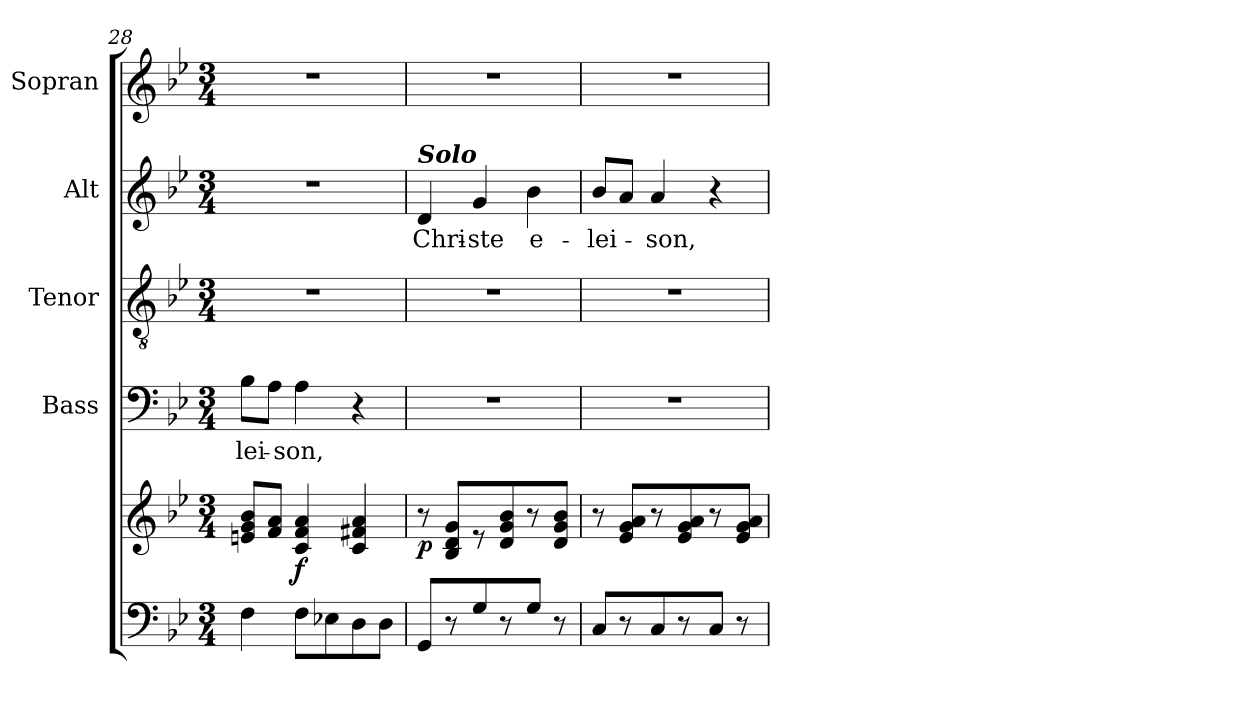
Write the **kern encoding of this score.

**kern	**kern	**dynam	**kern	**text	**kern	**kern	**text	**kern
*part5	*part5	*part5	*part4	*part4	*part3	*part2	*part2	*part1
*staff6	*staff5	*staff5/6	*staff4	*staff4	*staff3	*staff2	*staff2	*staff1
*	*	*	*I"Bass	*	*I"Tenor	*I"Alt	*	*I"Sopran
*	*	*	*I'B.	*	*I'T.	*I'A.	*	*I'S.
!!LO:LB:g=z
*clefF4	*clefG2	*	*clefF4	*	*clefGv2	*clefG2	*	*clefG2
*k[b-e-]	*k[b-e-]	*	*k[b-e-]	*	*k[b-e-]	*k[b-e-]	*	*k[b-e-]
*B-:	*B-:	*	*B-:	*	*B-:	*B-:	*	*B-:
*M3/4	*M3/4	*	*M3/4	*	*M3/4	*M3/4	*	*M3/4
=28	=28	=28	=28	=28	=28	=28	=28	=28
!	!	!	!	!LO:LY:b	!	!	!	!
4F\	8en/ 8g/ 8b-/L	.	8B-\L	-lei-	2.r	2.r	.	2.r
.	8f/ 8a/J	.	8A\J	.	.	.	.	.
!	!	!LO:DY:b	!	!LO:LY:b	!	!	!	!
8F\L	4c/ 4f/ 4a/	f	4A\	-son,	.	.	.	.
8E-X\	.	.	.	.	.	.	.	.
8D\	4c/ 4f#X/ 4a/	.	4r	.	.	.	.	.
8D\J	.	.	.	.	.	.	.	.
=29	=29	=29	=29	=29	=29	=29	=29	=29
!	!	!	!	!	!	!LO:TX:a:Bi:t=Solo	!	!
!	!	!LO:DY:b	!	!	!	!	!LO:LY:b	!
8GG/L	8r	p	2.r	.	2.r	4d/	Chri-	2.r
8r	8B-/ 8d/ 8g/L	.	.	.	.	.	.	.
!	!	!	!	!	!	!	!LO:LY:b	!
8G/	8r	.	.	.	.	4g/	-ste	.
8r	8d/ 8g/ 8b-/	.	.	.	.	.	.	.
!	!	!	!	!	!	!	!LO:LY:b	!
8G/J	8r	.	.	.	.	4b-\	e-	.
8r	8d/ 8g/ 8b-/J	.	.	.	.	.	.	.
=30	=30	=30	=30	=30	=30	=30	=30	=30
!	!	!	!	!	!	!	!LO:LY:b	!
8C/L	8r	.	2.r	.	2.r	8b-/L	-lei-	2.r
8r	8e-/ 8g/ 8a/L	.	.	.	.	8a/J	.	.
!	!	!	!	!	!	!	!LO:LY:b	!
8C/	8r	.	.	.	.	4a/	-son,	.
8r	8e-/ 8g/ 8a/	.	.	.	.	.	.	.
8C/J	8r	.	.	.	.	4r	.	.
8r	8e-/ 8g/ 8a/J	.	.	.	.	.	.	.
=	=	=	=	=	=	=	=	=
*-	*-	*-	*-	*-	*-	*-	*-	*-
